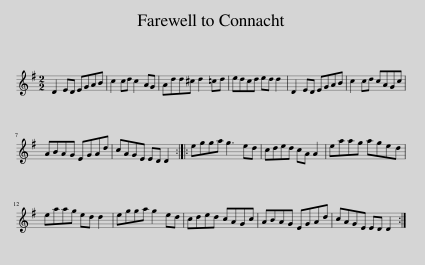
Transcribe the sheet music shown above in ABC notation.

X:1
L:1/8
M:2/2
I:linebreak $
K:G
V:1 treble
V:1
 D2 ED EGAB | c2 cd c2 AG | Add^c d2 =cd | edcd ed d2 | D2 ED EGAB | %5
 c2 cd cAGc |$ ABAG EGAd | cAGE ED D2 :: egga g3 ed | cded cA A2 | %10
 eaag aged |$ eaag ed d2 | egga g2 ed | cded cAGc | ABAG EGAd | %15
 cAGE ED D2 :| %16
